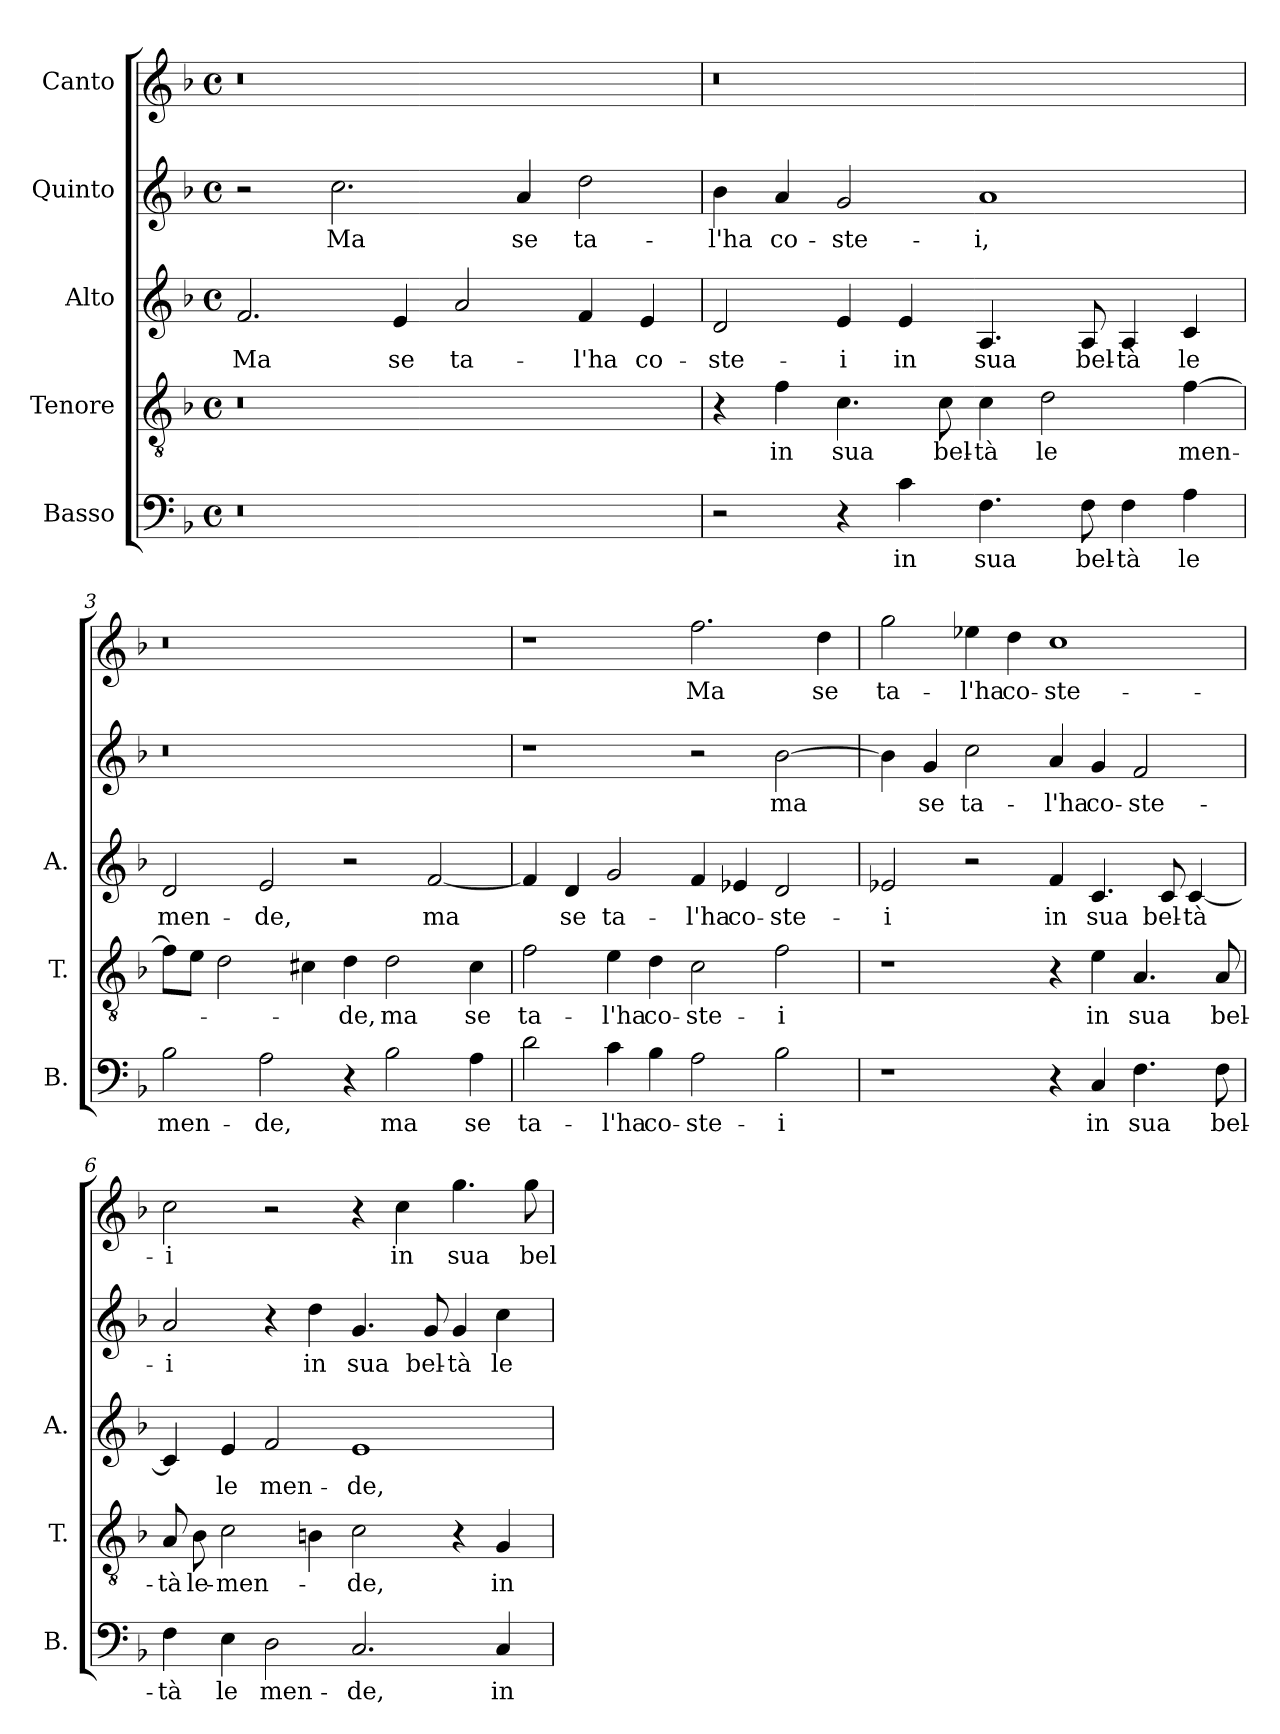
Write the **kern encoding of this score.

**kern	**text	**kern	**text	**kern	**text	**kern	**text	**kern	**text
*part5	*part5	*part4	*part4	*part3	*part3	*part2	*part2	*part1	*part1
*staff5	*staff5	*staff4	*staff4	*staff3	*staff3	*staff2	*staff2	*staff1	*staff1
*I"Basso	*	*I"Tenore	*	*I"Alto	*	*I"Quinto	*	*I"Canto	*
*I'B.	*	*I'T.	*	*I'A.	*	*	*	*	*
*clefF4	*	*clefGv2	*	*clefG2	*	*clefG2	*	*clefG2	*
*k[b-]	*	*k[b-]	*	*k[b-]	*	*k[b-]	*	*k[b-]	*
*F:	*	*F:	*	*F:	*	*F:	*	*F:	*
*M4/4	*	*M4/4	*	*M4/4	*	*M4/4	*	*M4/4	*
*met(c)	*	*met(c)	*	*met(c)	*	*met(c)	*	*met(c)	*
=1	=1	=1	=1	=1	=1	=1	=1	=1	=1
!LO:N:vis=0	!	!LO:N:vis=0	!	!	!	!	!	!LO:N:vis=0	!
1r	.	1r	.	2.f/	Ma	2r	.	1r	.
.	.	.	.	.	.	2.cc\	Ma	.	.
.	.	.	.	4e/	se	.	.	.	.
1ryy	.	1ryy	.	2a/	ta-	.	.	1ryy	.
.	.	.	.	.	.	4a/	se	.	.
.	.	.	.	4f/	-l'ha	2dd\	ta-	.	.
.	.	.	.	4e/	co-	.	.	.	.
=2	=2	=2	=2	=2	=2	=2	=2	=2	=2
!	!	!	!	!	!	!	!	!LO:N:vis=0	!
2r	.	4r	.	2d/	-ste-	4b-\	-l'ha	1r	.
.	.	4f\	in	.	.	4a/	co-	.	.
4r	.	4.c\	sua	4e/	-i	2g/	-ste-	.	.
4c\	in	.	.	4e/	in	.	.	.	.
.	.	8c\	bel-	.	.	.	.	.	.
4.F\	sua	4c\	-tà	4.A/	sua	1a/	-i,	1ryy	.
.	.	2d\	le	.	.	.	.	.	.
8F\	bel-	.	.	8A/	bel-	.	.	.	.
4F\	-tà	.	.	4A/	-tà	.	.	.	.
4A\	le	[4f\	men-	4c/	le	.	.	.	.
=3	=3	=3	=3	=3	=3	=3	=3	=3	=3
!	!	!	!	!	!	!LO:N:vis=0	!	!LO:N:vis=0	!
2B-\	men-	8f\L]	.	2d/	men-	1r	.	1r	.
.	.	8e\J	.	.	.	.	.	.	.
.	.	2d\	.	.	.	.	.	.	.
2A\	-de,	.	.	2e/	-de,	.	.	.	.
.	.	4c#X\	.	.	.	.	.	.	.
4r	.	4d\	-de,	2r	.	1ryy	.	1ryy	.
2B-\	ma	2d\	ma	.	.	.	.	.	.
.	.	.	.	[2f/	ma	.	.	.	.
4A\	se	4c#\	se	.	.	.	.	.	.
=4	=4	=4	=4	=4	=4	=4	=4	=4	=4
2d\	ta-	2f\	ta-	4f/]	.	1r	.	1r	.
.	.	.	.	4d/	se	.	.	.	.
4c\	-l'ha	4e\	-l'ha	2g/	ta-	.	.	.	.
4B-\	co-	4d\	co-	.	.	.	.	.	.
2A\	-ste-	2c\	-ste-	4f/	-l'ha	2r	.	2.ff\	Ma
.	.	.	.	4e-X/	co-	.	.	.	.
2B-\	-i	2f\	-i	2d/	-ste-	[2b-\	ma	.	.
.	.	.	.	.	.	.	.	4dd\	se
=5	=5	=5	=5	=5	=5	=5	=5	=5	=5
1r	.	1r	.	2e-X/	-i	4b-\]	.	2gg\	ta-
.	.	.	.	.	.	4g/	se	.	.
.	.	.	.	2r	.	2cc\	ta-	4ee-X\	-l'ha
.	.	.	.	.	.	.	.	4dd\	co-
4r	.	4r	.	4f/	in	4a/	-l'ha	1cc\	-ste-
4C/	in	4e\	in	4.c/	sua	4g/	co-	.	.
4.F\	sua	4.A/	sua	.	.	2f/	-ste-	.	.
.	.	.	.	8c/	bel-	.	.	.	.
.	.	.	.	[4c/	-tà	.	.	.	.
8F\	bel-	8A/	bel-	.	.	.	.	.	.
=6	=6	=6	=6	=6	=6	=6	=6	=6	=6
4F\	-tà	8A/	-tà	4c/]	.	2a/	-i	2cc\	-i
.	.	8B-\	le-	.	.	.	.	.	.
4E\	le	2c\	-men-	4e/	le	.	.	.	.
2D\	men-	.	.	2f/	men-	4r	.	2r	.
.	.	4Bn\	.	.	.	4dd\	in	.	.
2.C/	-de,	2c\	-de,	1e/	-de,	4.g/	sua	4r	.
.	.	.	.	.	.	.	.	4cc\	in
.	.	.	.	.	.	8g/	bel-	.	.
.	.	4r	.	.	.	4g/	-tà	4.gg\	sua
4C/	in	4G/	in	.	.	4cc\	le	.	.
.	.	.	.	.	.	.	.	8gg\	bel-
=	=	=	=	=	=	=	=	=	=
*-	*-	*-	*-	*-	*-	*-	*-	*-	*-
